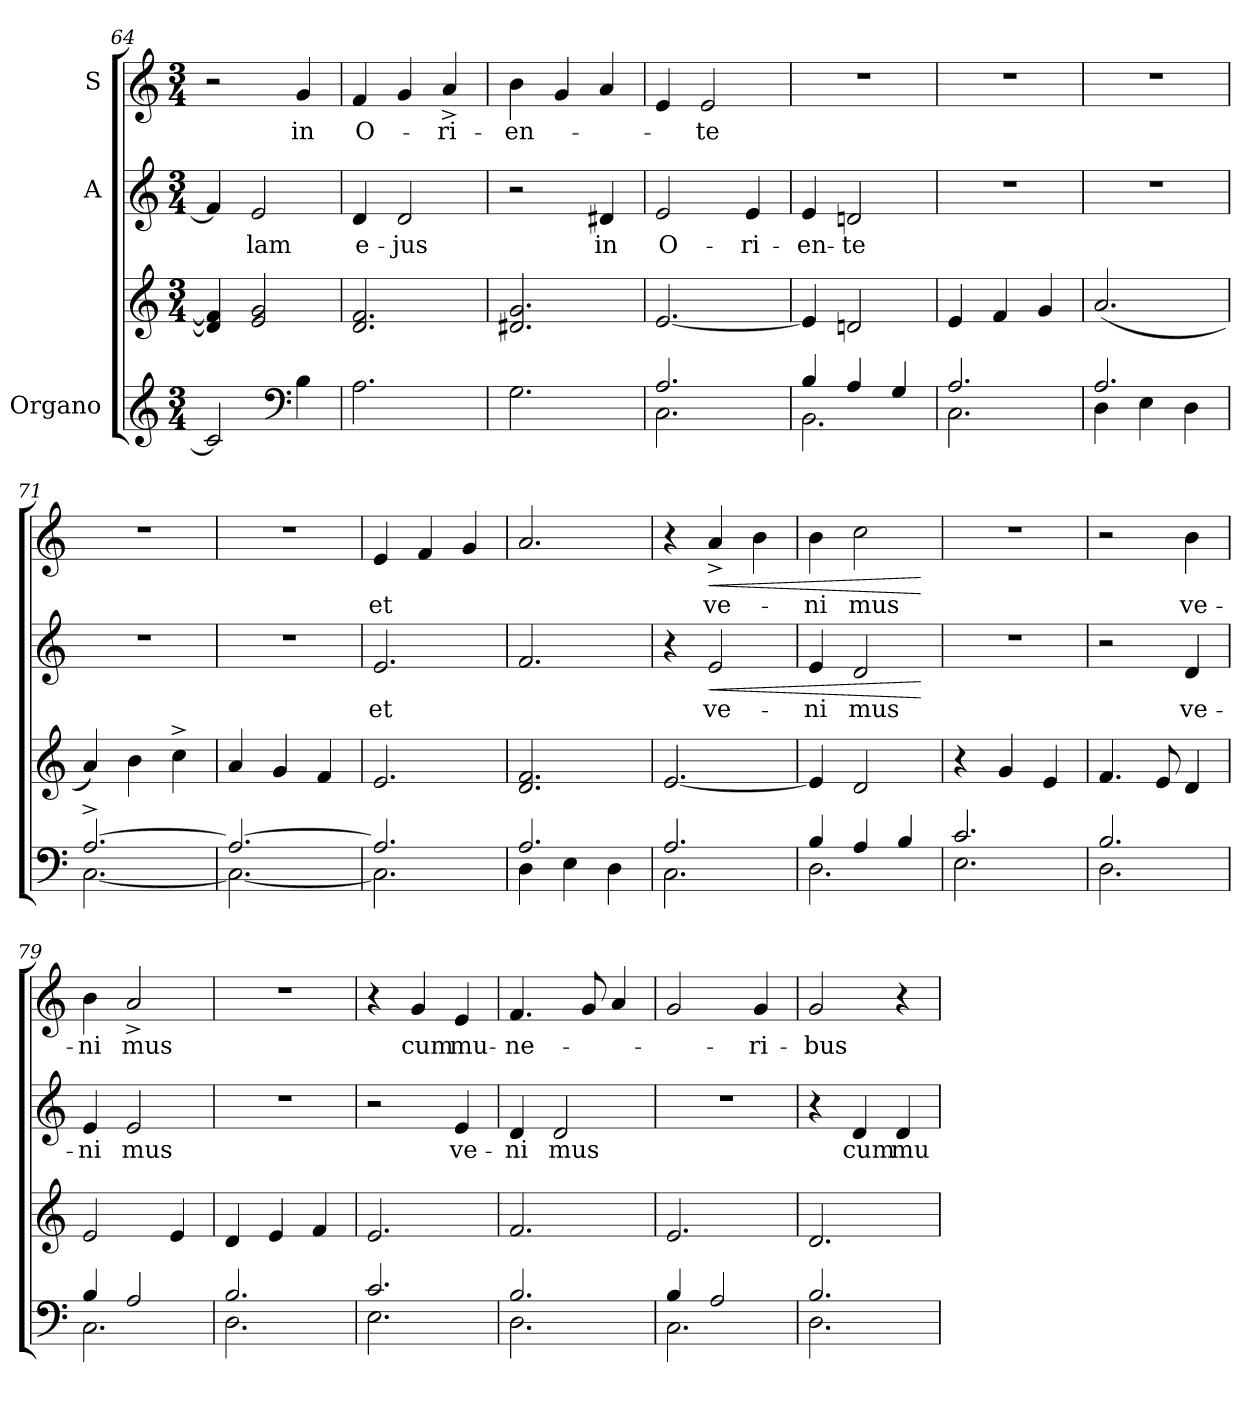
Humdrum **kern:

**kern	**kern	**kern	**text	**dynam	**kern	**text	**dynam
*part3	*part3	*part2	*part2	*part2	*part1	*part1	*part1
*staff4	*staff3	*staff2	*staff2	*staff2	*staff1	*staff1	*staff1
*I"Organo	*	*I"A	*	*	*I"S	*	*
*clefG2	*clefG2	*clefG2	*	*	*clefG2	*	*
*k[]	*k[]	*k[]	*	*	*k[]	*	*
*C:	*C:	*C:	*	*	*C:	*	*
*M3/4	*M3/4	*M3/4	*	*	*M3/4	*	*
=64	=64	=64	=64	=64	=64	=64	=64
2c/]	4d/] 4f/]	4f/]	.	.	2r	.	.
!	!	!	!LO:LY:b	!	!	!	!
.	2e/ 2g/	2e/	-lam	.	.	.	.
*clefF4	*	*	*	*	*	*	*
!	!	!	!	!	!	!LO:LY:b	!
4B\	.	.	.	.	4g/	in	.
=65	=65	=65	=65	=65	=65	=65	=65
!	!	!	!LO:LY:b	!	!	!LO:LY:b	!
2.A\	2.d/ 2.f/	4d/	e-	.	4f/	O-	.
!	!	!	!LO:LY:b	!	!	!	!
.	.	2d/	-jus	.	4g/	.	.
!	!	!	!	!	!	!LO:LY:b	!
.	.	.	.	.	4a^</	-ri-	.
=66	=66	=66	=66	=66	=66	=66	=66
!	!	!	!	!	!	!LO:LY:b	!
2.G\	2.d#X/ 2.g/	2r	.	.	4b\	-en-	.
.	.	.	.	.	4g/	.	.
!	!	!	!LO:LY:b	!	!	!	!
.	.	4d#X/	in	.	4a/	.	.
=67	=67	=67	=67	=67	=67	=67	=67
*^	*	*	*	*	*	*	*
!	!	!	!	!LO:LY:b	!	!	!	!
2.A/	2.C\	[<2.e/	2e/	O-	.	4e/	.	.
!	!	!	!	!	!	!	!LO:LY:b	!
.	.	.	.	.	.	2e/	-te	.
!	!	!	!	!LO:LY:b	!	!	!	!
.	.	.	4e/	-ri-	.	.	.	.
=68	=68	=68	=68	=68	=68	=68	=68	=68
!	!	!	!	!LO:LY:b	!	!LO:N:vis=1	!	!
2.BB\	4B/	4e/]	4e/	-en-	.	2.r	.	.
!	!	!	!	!LO:LY:b	!	!	!	!
.	4A/	2dn/	2dn/	-te	.	.	.	.
.	4G/	.	.	.	.	.	.	.
=69	=69	=69	=69	=69	=69	=69	=69	=69
!	!	!	!LO:N:vis=1	!	!	!LO:N:vis=1	!	!
2.A/	2.C\	4e/	2.r	.	.	2.r	.	.
.	.	4f/	.	.	.	.	.	.
.	.	4g/	.	.	.	.	.	.
=70	=70	=70	=70	=70	=70	=70	=70	=70
!	!	!	!LO:N:vis=1	!	!	!LO:N:vis=1	!	!
2.A/	4D\	(<2.a/	2.r	.	.	2.r	.	.
.	4E\	.	.	.	.	.	.	.
.	4D\	.	.	.	.	.	.	.
=71	=71	=71	=71	=71	=71	=71	=71	=71
!	!	!	!LO:N:vis=1	!	!	!LO:N:vis=1	!	!
[>2.A^>/	[<2.C\	4a/)	2.r	.	.	2.r	.	.
.	.	4b\	.	.	.	.	.	.
.	.	4cc^>\	.	.	.	.	.	.
=72	=72	=72	=72	=72	=72	=72	=72	=72
!	!	!	!LO:N:vis=1	!	!	!LO:N:vis=1	!	!
2.A/_	2.C\_	4a/	2.r	.	.	2.r	.	.
.	.	4g/	.	.	.	.	.	.
.	.	4f/	.	.	.	.	.	.
=73	=73	=73	=73	=73	=73	=73	=73	=73
!	!	!	!	!LO:LY:b	!	!	!LO:LY:b	!
2.A/]	2.C\]	2.e/	2.e/	et	.	4e/	et	.
.	.	.	.	.	.	4f/	.	.
.	.	.	.	.	.	4g/	.	.
=74	=74	=74	=74	=74	=74	=74	=74	=74
2.A/	4D\	2.d/ 2.f/	2.f/	.	.	2.a/	.	.
.	4E\	.	.	.	.	.	.	.
.	4D\	.	.	.	.	.	.	.
!!LO:LB:g=z
=75	=75	=75	=75	=75	=75	=75	=75	=75
2.A/	2.C\	[<2.e/	4r	.	.	4r	.	.
!	!	!	!	!LO:LY:b	!LO:HP:b	!	!LO:LY:b	!LO:HP:b
.	.	.	2e/	ve-	<	4a^</	ve-	<
.	.	.	.	.	.	4b\	.	.
=76	=76	=76	=76	=76	=76	=76	=76	=76
!	!	!	!	!LO:LY:b	!	!	!LO:LY:b	!
2.D\	4B/	4e/]	4e/	-ni	.	4b\	-ni	.
!	!	!	!	!LO:LY:b	!	!	!LO:LY:b	!
.	4A/	2d/	2d/	mus	.	2cc\	mus	.
.	4B/	.	.	.	.	.	.	.
*v	*v	*	*	*	*	*	*	*
.	.	.	.	[	.	.	[
=77	=77	=77	=77	=77	=77	=77	=77
*^	*	*	*	*	*	*	*
!	!	!	!LO:N:vis=1	!	!	!LO:N:vis=1	!	!
2.E\	2.c/	4r	2.r	.	.	2.r	.	.
.	.	4g/	.	.	.	.	.	.
.	.	4e/	.	.	.	.	.	.
=78	=78	=78	=78	=78	=78	=78	=78	=78
2.B/	2.D\	4.f/	2r	.	.	2r	.	.
.	.	8e/	.	.	.	.	.	.
!	!	!	!	!LO:LY:b	!	!	!LO:LY:b	!
.	.	4d/	4d/	ve-	.	4b\	ve-	.
=79	=79	=79	=79	=79	=79	=79	=79	=79
!	!	!	!	!LO:LY:b	!	!	!LO:LY:b	!
2.C\	4B/	2e/	4e/	-ni	.	4b\	-ni	.
!	!	!	!	!LO:LY:b	!	!	!LO:LY:b	!
.	2A/	.	2e/	mus	.	2a^</	mus	.
.	.	4e/	.	.	.	.	.	.
=80	=80	=80	=80	=80	=80	=80	=80	=80
!	!	!	!LO:N:vis=1	!	!	!LO:N:vis=1	!	!
2.B/	2.D\	4d/	2.r	.	.	2.r	.	.
.	.	4e/	.	.	.	.	.	.
.	.	4f/	.	.	.	.	.	.
=81	=81	=81	=81	=81	=81	=81	=81	=81
2.c/	2.E\	2.e/	2r	.	.	4r	.	.
!	!	!	!	!	!	!	!LO:LY:b	!
.	.	.	.	.	.	4g/	cum	.
!	!	!	!	!LO:LY:b	!	!	!LO:LY:b	!
.	.	.	4e/	ve-	.	4e/	mu-	.
=82	=82	=82	=82	=82	=82	=82	=82	=82
!	!	!	!	!LO:LY:b	!	!	!LO:LY:b	!
2.B/	2.D\	2.f/	4d/	-ni	.	4.f/	-ne-	.
!	!	!	!	!LO:LY:b	!	!	!	!
.	.	.	2d/	mus	.	.	.	.
.	.	.	.	.	.	8g/	.	.
.	.	.	.	.	.	4a/	.	.
=83	=83	=83	=83	=83	=83	=83	=83	=83
!	!	!	!LO:N:vis=1	!	!	!	!	!
2.C\	4B/	2.e/	2.r	.	.	2g/	.	.
.	2A/	.	.	.	.	.	.	.
!	!	!	!	!	!	!	!LO:LY:b	!
.	.	.	.	.	.	4g/	-ri-	.
=84	=84	=84	=84	=84	=84	=84	=84	=84
!	!	!	!	!	!	!	!LO:LY:b	!
2.B/	2.D\	2.d/	4r	.	.	2g/	-bus	.
!	!	!	!	!LO:LY:b	!	!	!	!
.	.	.	4d/	cum	.	.	.	.
!	!	!	!	!LO:LY:b	!	!	!	!
.	.	.	4d/	mu-	.	4r	.	.
*v	*v	*	*	*	*	*	*	*
=	=	=	=	=	=	=	=
*-	*-	*-	*-	*-	*-	*-	*-
